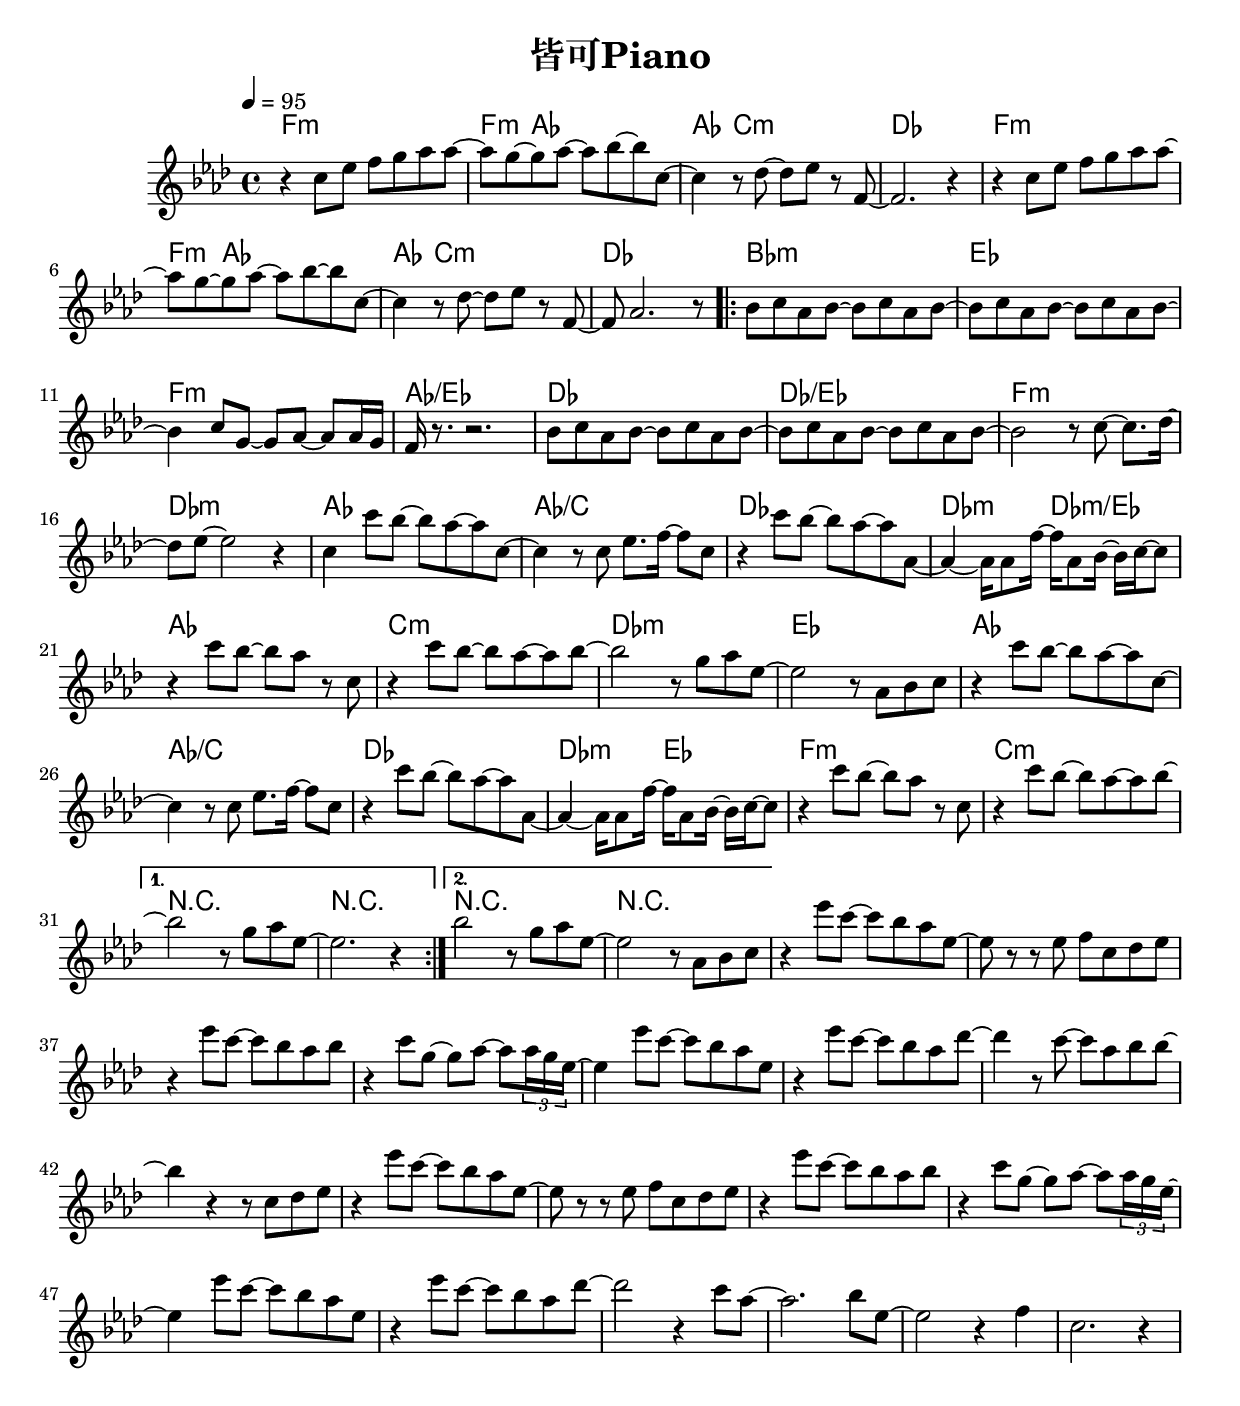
\header {
  title = "皆可Piano"
  composer = ""
}

\score { <<

\chords {

  f1:m~ | f4:m aes2.~ |  aes4 c2.:m | des1 |
  f1:m~ | f4:m aes2.~ |  aes4 c2.:m | des1 |

  \repeat volta 2 {
  bes1:m | ees | f:m | aes/ees |
  des | des/ees | f:m | des:m |

  aes | aes/c | des | des2:m des:m/ees |
  aes1 | c:m | des:m | ees |
  aes | aes/c | des | des2:m ees |
  f1:m | c:m |  
  }

  \alternative {
  {r1 | r |}
  {r1 | r |}
  }  
  

  }
  
  \relative aes' { \key aes\major \tempo 4 = 95 \time 4/4

  r4 c8 ees f g aes aes~ | aes g~ g aes~ aes bes~ bes c,~ |
  c4 r8 des~ des ees r f,~ | f2. r4 |
  r4 c'8 ees f g aes aes~ | aes g~ g aes~ aes bes~ bes c,~ |
  c4 r8 des~ des ees r f,~ | f aes2. r8 |

  \repeat volta 2 {
  bes c aes bes~ bes c aes bes~ | bes c aes bes~ bes c aes bes~ |
  bes4 c8 g~ g aes~ aes aes16 g | f r8. r2. |
  bes8 c aes bes~ bes c aes bes~ | bes c aes bes~ bes c aes bes~ | 
  bes2 r8 c8~ c8. des16~ | des8 ees~ ees2 r4 |

  c4 c'8 bes~ bes aes~ aes c,~ | c4 r8 c ees8. f16~ f8 c |
  r4 c'8 bes~ bes aes~ aes aes,~ | aes4~ aes16 aes8 f'16~ f aes,8 bes16~ bes c~ c8 |
  r4 c'8 bes~ bes aes r c, | r4 c'8 bes~ bes aes~ aes bes~ |
  bes2 r8 g aes ees~ | ees2 r8 aes, bes c |

  r4 c'8 bes~ bes aes~ aes c,~ | c4 r8 c ees8. f16~ f8 c |
  r4 c'8 bes~ bes aes~ aes aes,~ | aes4~ aes16 aes8 f'16~ f aes,8 bes16~ bes c~ c8 |
  r4 c'8 bes~ bes aes r c, | r4 c'8 bes~ bes aes~ aes bes~ |
  
  }

  \alternative {
    {bes2 r8 g aes ees~ | ees2. r4 | }
    {bes'2 r8 g aes ees~ | ees2 r8 aes, bes c | }
  }

  r4 ees'8 c~ c bes aes ees~ | ees r r ees f c des ees |
  r4 ees'8 c~ c bes aes bes | r4 c8 g~ g aes~ aes \tuplet 3/2 8 {aes16 g ees~} |
  ees4 ees'8 c~ c bes aes ees | r4 ees'8 c~ c bes aes des~ |
  des4 r8 c~ c aes bes bes~ | bes4 r r8 c, des ees |
  
  r4 ees'8 c~ c bes aes ees~ | ees r r ees f c des ees |
  r4 ees'8 c~ c bes aes bes | r4 c8 g~ g aes~ aes \tuplet 3/2 8 {aes16 g ees~} |
  ees4 ees'8 c~ c bes aes ees | r4 ees'8 c~ c bes aes des~ |
  des2 r4 c8 aes~ |

  aes2. bes8 ees,~ | ees2 r4 f | c2. r4

   
    
  }





>>
  \layout {}
  \midi {}
}